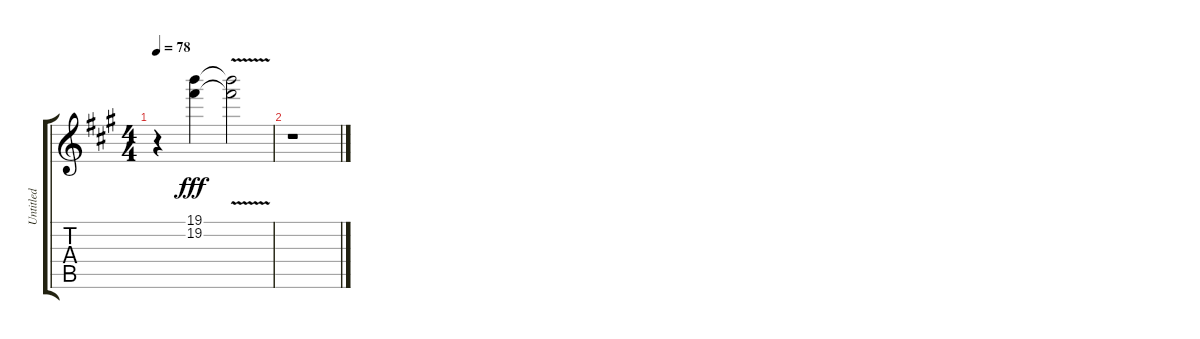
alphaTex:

\track ("Untitled" "Untitled") {instrument distortionguitar}
\staff {score tabs}
\tuning (E4 B3 G3 D3 A2 E2) {hide}
\ts (4 4)
\tempo 78
\clef g2
\ks a
r.4{dy f} (19.1 19.2).4{dy fff} (19.1{v t} 19.2{v t}).2 |
r.1
